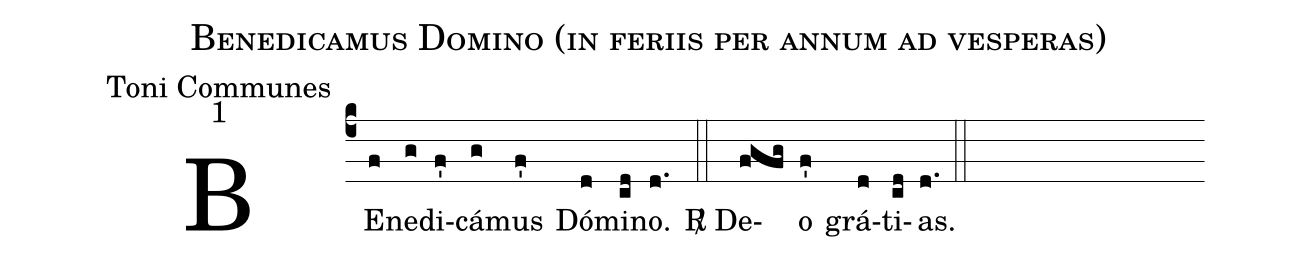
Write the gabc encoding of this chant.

name:Benedicamus Domino (in feriis per annum ad vesperas);
office-part:Toni Communes;
mode:1;
%%
(c4) BE(f)ne(g)di(f')cá(g)mus(f') Dó(d)mi(cd)no.(d.) (::) <sp>R/</sp> De(fgfg)o(f') grá(d)ti(cd)as.(d.) (::)
